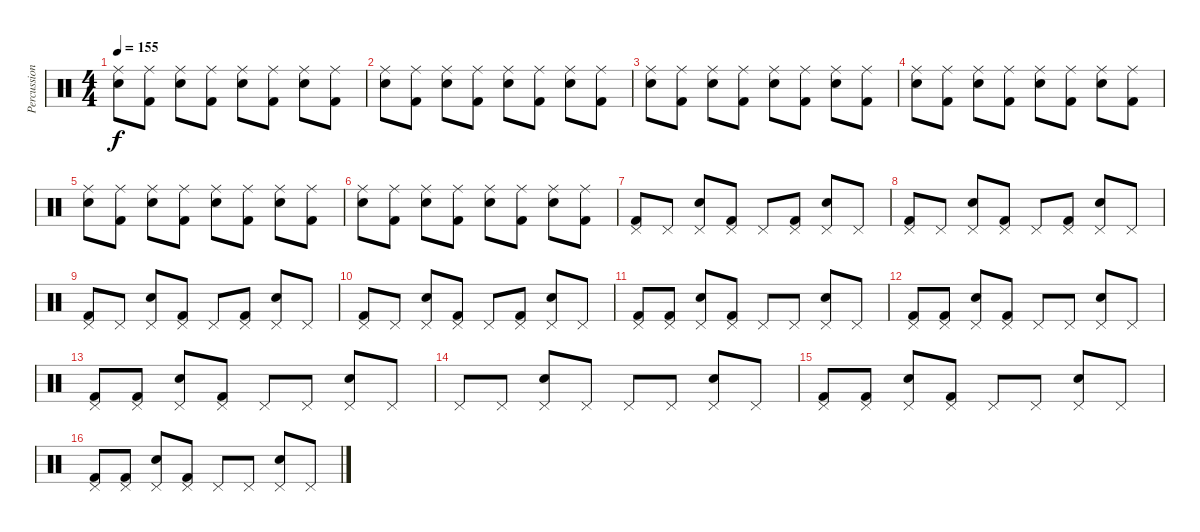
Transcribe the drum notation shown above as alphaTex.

\track ("Percussion" "Percussion") {instrument percussion}
\staff {score}
\articulation defaults
\ts (4 4)
\tempo 155
\clef neutral
\ks c
("Ride (middle)" "Electric Snare (hit)").8{dy f} ("Ride (middle)" "Kick (hit) 2").8 ("Ride (middle)" "Electric Snare (hit)").8 ("Ride (middle)" "Kick (hit) 2").8 ("Ride (middle)" "Electric Snare (hit)").8 ("Ride (middle)" "Kick (hit) 2").8 ("Ride (middle)" "Electric Snare (hit)").8 ("Ride (middle)" "Kick (hit) 2").8 |
("Ride (middle)" "Electric Snare (hit)").8 ("Ride (middle)" "Kick (hit) 2").8 ("Ride (middle)" "Electric Snare (hit)").8 ("Ride (middle)" "Kick (hit) 2").8 ("Ride (middle)" "Electric Snare (hit)").8 ("Ride (middle)" "Kick (hit) 2").8 ("Ride (middle)" "Electric Snare (hit)").8 ("Ride (middle)" "Kick (hit) 2").8 |
("Ride (middle)" "Electric Snare (hit)").8 ("Ride (middle)" "Kick (hit) 2").8 ("Ride (middle)" "Electric Snare (hit)").8 ("Ride (middle)" "Kick (hit) 2").8 ("Ride (middle)" "Electric Snare (hit)").8 ("Ride (middle)" "Kick (hit) 2").8 ("Ride (middle)" "Electric Snare (hit)").8 ("Ride (middle)" "Kick (hit) 2").8 |
("Ride (middle)" "Electric Snare (hit)").8 ("Ride (middle)" "Kick (hit) 2").8 ("Ride (middle)" "Electric Snare (hit)").8 ("Ride (middle)" "Kick (hit) 2").8 ("Ride (middle)" "Electric Snare (hit)").8 ("Ride (middle)" "Kick (hit) 2").8 ("Ride (middle)" "Electric Snare (hit)").8 ("Ride (middle)" "Kick (hit) 2").8 |
("Ride (middle)" "Electric Snare (hit)").8 ("Ride (middle)" "Kick (hit) 2").8 ("Ride (middle)" "Electric Snare (hit)").8 ("Ride (middle)" "Kick (hit) 2").8 ("Ride (middle)" "Electric Snare (hit)").8 ("Ride (middle)" "Kick (hit) 2").8 ("Ride (middle)" "Electric Snare (hit)").8 ("Ride (middle)" "Kick (hit) 2").8 |
("Ride (middle)" "Electric Snare (hit)").8 ("Ride (middle)" "Kick (hit) 2").8 ("Ride (middle)" "Electric Snare (hit)").8 ("Ride (middle)" "Kick (hit) 2").8 ("Ride (middle)" "Electric Snare (hit)").8 ("Ride (middle)" "Kick (hit) 2").8 ("Ride (middle)" "Electric Snare (hit)").8 ("Ride (middle)" "Kick (hit) 2").8 |
("Pedal Hi-Hat (hit)" "Kick (hit) 2").8 "Pedal Hi-Hat (hit)".8 ("Pedal Hi-Hat (hit)" "Electric Snare (hit)").8 ("Pedal Hi-Hat (hit)" "Kick (hit) 2").8 "Pedal Hi-Hat (hit)".8 ("Pedal Hi-Hat (hit)" "Kick (hit) 2").8 ("Pedal Hi-Hat (hit)" "Electric Snare (hit)").8 "Pedal Hi-Hat (hit)".8 |
("Pedal Hi-Hat (hit)" "Kick (hit) 2").8 "Pedal Hi-Hat (hit)".8 ("Pedal Hi-Hat (hit)" "Electric Snare (hit)").8 ("Pedal Hi-Hat (hit)" "Kick (hit) 2").8 "Pedal Hi-Hat (hit)".8 ("Pedal Hi-Hat (hit)" "Kick (hit) 2").8 ("Pedal Hi-Hat (hit)" "Electric Snare (hit)").8 "Pedal Hi-Hat (hit)".8 |
("Pedal Hi-Hat (hit)" "Kick (hit) 2").8 "Pedal Hi-Hat (hit)".8 ("Pedal Hi-Hat (hit)" "Electric Snare (hit)").8 ("Pedal Hi-Hat (hit)" "Kick (hit) 2").8 "Pedal Hi-Hat (hit)".8 ("Pedal Hi-Hat (hit)" "Kick (hit) 2").8 ("Pedal Hi-Hat (hit)" "Electric Snare (hit)").8 "Pedal Hi-Hat (hit)".8 |
("Pedal Hi-Hat (hit)" "Kick (hit) 2").8 "Pedal Hi-Hat (hit)".8 ("Pedal Hi-Hat (hit)" "Electric Snare (hit)").8 ("Pedal Hi-Hat (hit)" "Kick (hit) 2").8 "Pedal Hi-Hat (hit)".8 ("Pedal Hi-Hat (hit)" "Kick (hit) 2").8 ("Pedal Hi-Hat (hit)" "Electric Snare (hit)").8 "Pedal Hi-Hat (hit)".8 |
("Pedal Hi-Hat (hit)" "Kick (hit) 2").8 ("Pedal Hi-Hat (hit)" "Kick (hit) 2").8 ("Pedal Hi-Hat (hit)" "Electric Snare (hit)").8 ("Pedal Hi-Hat (hit)" "Kick (hit) 2").8 "Pedal Hi-Hat (hit)".8 "Pedal Hi-Hat (hit)".8 ("Pedal Hi-Hat (hit)" "Electric Snare (hit)").8 "Pedal Hi-Hat (hit)".8 |
("Pedal Hi-Hat (hit)" "Kick (hit) 2").8 ("Pedal Hi-Hat (hit)" "Kick (hit) 2").8 ("Pedal Hi-Hat (hit)" "Electric Snare (hit)").8 ("Pedal Hi-Hat (hit)" "Kick (hit) 2").8 "Pedal Hi-Hat (hit)".8 "Pedal Hi-Hat (hit)".8 ("Pedal Hi-Hat (hit)" "Electric Snare (hit)").8 "Pedal Hi-Hat (hit)".8 |
("Pedal Hi-Hat (hit)" "Kick (hit) 2").8 ("Pedal Hi-Hat (hit)" "Kick (hit) 2").8 ("Pedal Hi-Hat (hit)" "Electric Snare (hit)").8 ("Pedal Hi-Hat (hit)" "Kick (hit) 2").8 "Pedal Hi-Hat (hit)".8 "Pedal Hi-Hat (hit)".8 ("Pedal Hi-Hat (hit)" "Electric Snare (hit)").8 "Pedal Hi-Hat (hit)".8 |
"Pedal Hi-Hat (hit)".8 "Pedal Hi-Hat (hit)".8 ("Pedal Hi-Hat (hit)" "Electric Snare (hit)").8 "Pedal Hi-Hat (hit)".8 "Pedal Hi-Hat (hit)".8 "Pedal Hi-Hat (hit)".8 ("Pedal Hi-Hat (hit)" "Electric Snare (hit)").8 "Pedal Hi-Hat (hit)".8 |
("Pedal Hi-Hat (hit)" "Kick (hit) 2").8 ("Pedal Hi-Hat (hit)" "Kick (hit) 2").8 ("Pedal Hi-Hat (hit)" "Electric Snare (hit)").8 ("Pedal Hi-Hat (hit)" "Kick (hit) 2").8 "Pedal Hi-Hat (hit)".8 "Pedal Hi-Hat (hit)".8 ("Pedal Hi-Hat (hit)" "Electric Snare (hit)").8 "Pedal Hi-Hat (hit)".8 |
("Pedal Hi-Hat (hit)" "Kick (hit) 2").8 ("Pedal Hi-Hat (hit)" "Kick (hit) 2").8 ("Pedal Hi-Hat (hit)" "Electric Snare (hit)").8 ("Pedal Hi-Hat (hit)" "Kick (hit) 2").8 "Pedal Hi-Hat (hit)".8 "Pedal Hi-Hat (hit)".8 ("Pedal Hi-Hat (hit)" "Electric Snare (hit)").8 "Pedal Hi-Hat (hit)".8
